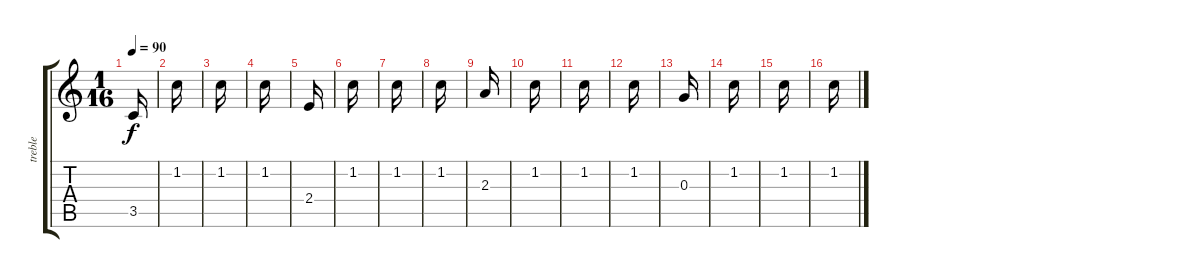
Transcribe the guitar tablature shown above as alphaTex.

\track ("treble              " "treble    ") {instrument acousticguitarnylon}
\staff {score tabs}
\tuning (E4 B3 G3 D3 A2 E2) {hide}
\ts (1 16)
\tempo 90
\clef g2
\ks c
3.5.16{dy f} |
1.2.16 |
1.2.16 |
1.2.16 |
2.4.16 |
1.2.16 |
1.2.16 |
1.2.16 |
2.3.16 |
1.2.16 |
1.2.16 |
1.2.16 |
0.3.16 |
1.2.16 |
1.2.16 |
1.2.16
